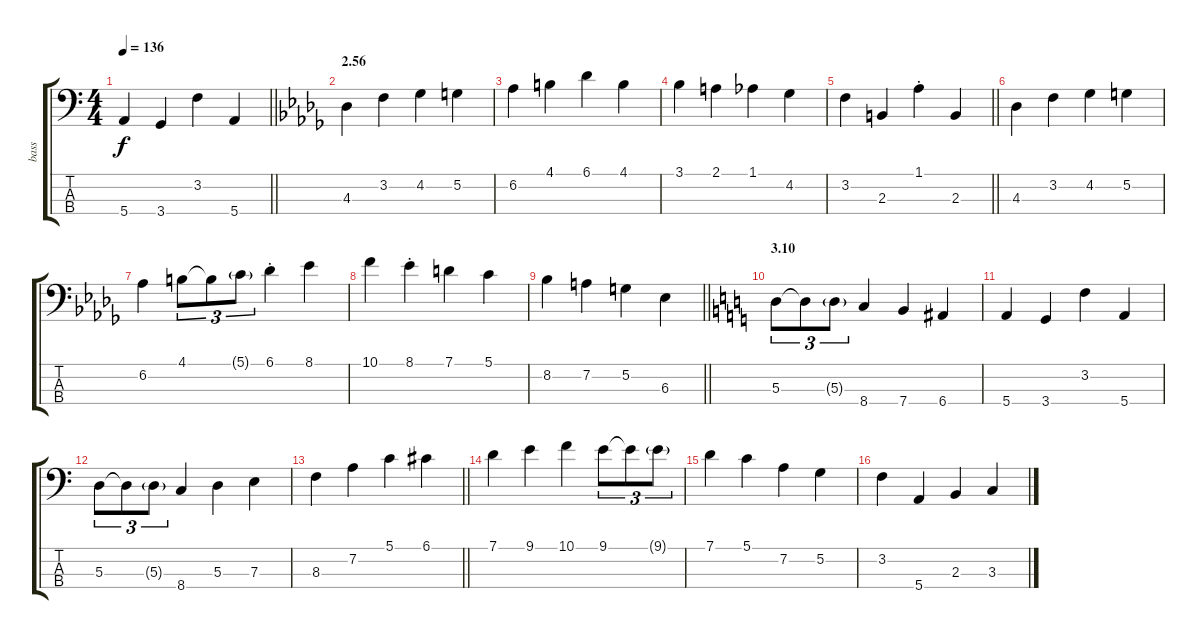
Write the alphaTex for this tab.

\track ("bass" "bass") {instrument acousticbass}
\staff {score tabs}
\tuning (G2 D2 A1 E1) {hide}
\ts (4 4)
\tempo 136
\clef f4
\barLineRight lightlight
\ks c
5.4.4{dy f} 3.4.4 3.2.4 5.4.4 |
\section ("" "2.56")
\ks db
4.3.4 3.2.4 4.2.4 5.2.4 |
6.2.4 4.1.4 6.1.4 4.1.4 |
3.1.4 2.1.4 1.1.4 4.2.4 |
\barLineRight lightlight
3.2.4 2.3.4 1.1{st}.4 2.3.4 |
4.3.4 3.2.4 4.2.4 5.2.4 |
6.2.4 4.1.8{tu (3 2)} 4.1{t}.8{tu (3 2)} 5.1{g}.8{tu (3 2)} 6.1{st}.4 8.1.4 |
10.1.4 8.1{st}.4 7.1.4 5.1.4 |
\barLineRight lightlight
8.2.4 7.2.4 5.2.4 6.3.4 |
\section ("" "3.10")
\ks c
5.3.8{tu (3 2)} 5.3{t}.8{tu (3 2)} 5.3{g}.8{tu (3 2)} 8.4.4 7.4.4 6.4.4 |
5.4.4 3.4.4 3.2.4 5.4.4 |
5.3.8{tu (3 2)} 5.3{t}.8{tu (3 2)} 5.3{g}.8{tu (3 2)} 8.4.4 5.3.4 7.3.4 |
\barLineRight lightlight
8.3.4 7.2.4 5.1.4 6.1.4 |
7.1.4 9.1.4 10.1.4 9.1.8{tu (3 2)} 9.1{t}.8{tu (3 2)} 9.1{g}.8{tu (3 2)} |
7.1.4 5.1.4 7.2.4 5.2.4 |
3.2.4 5.4.4 2.3.4 3.3.4
